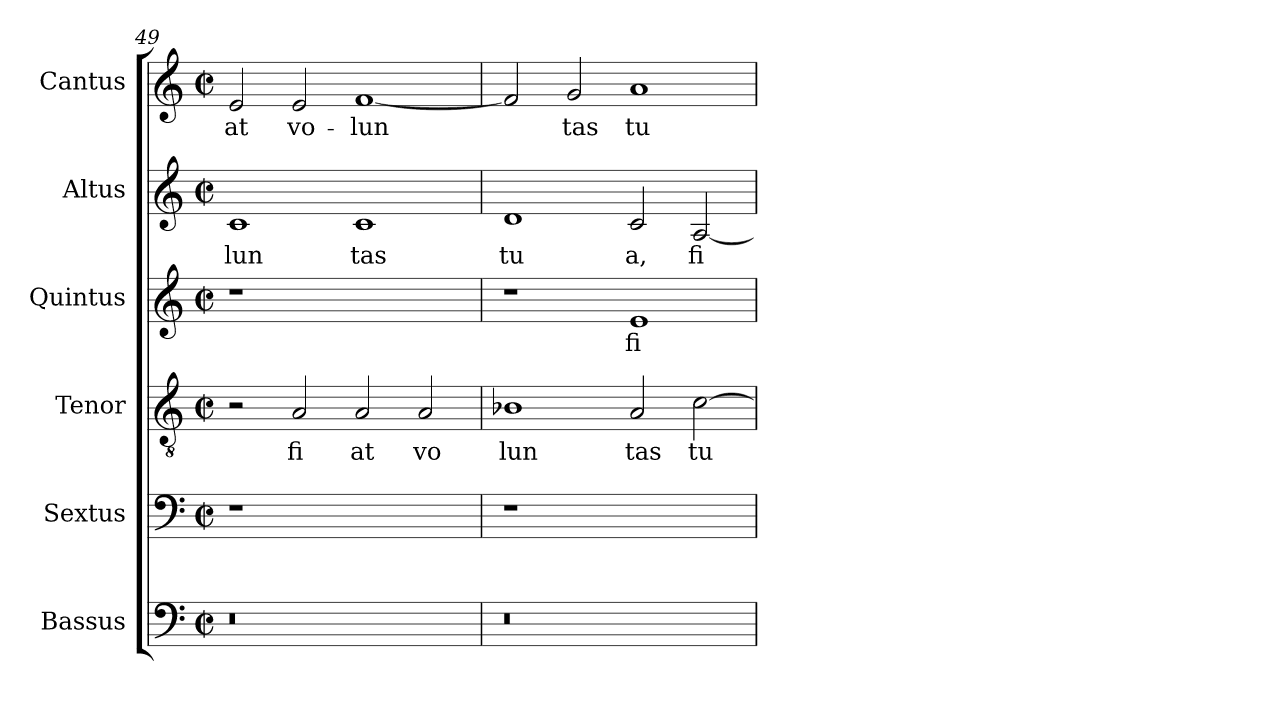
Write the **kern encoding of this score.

**kern	**kern	**kern	**text	**kern	**text	**kern	**text	**kern	**text
*part6	*part5	*part4	*part4	*part3	*part3	*part2	*part2	*part1	*part1
*staff6	*staff5	*staff4	*staff4	*staff3	*staff3	*staff2	*staff2	*staff1	*staff1
*I"Bassus	*I"Sextus	*I"Tenor	*	*I"Quintus	*	*I"Altus	*	*I"Cantus	*
*clefF4	*clefF4	*clefGv2	*	*clefG2	*	*clefG2	*	*clefG2	*
*k[]	*k[]	*k[]	*	*k[]	*	*k[]	*	*k[]	*
*C:	*C:	*C:	*	*C:	*	*C:	*	*C:	*
*M2/2	*M2/2	*M2/2	*	*M2/2	*	*M2/2	*	*M2/2	*
*met(c|)	*met(c|)	*met(c|)	*	*met(c|)	*	*met(c|)	*	*met(c|)	*
=49	=49	=49	=49	=49	=49	=49	=49	=49	=49
!	!	!	!	!	!	!	!LO:LY:b:cj	!	!LO:LY:b:cj
0r	1r	2r	.	1r	.	1c	lun	2e/	-at
!	!	!	!LO:LY:b:cj	!	!	!	!	!	!LO:LY:b:cj
.	.	2A/	fi	.	.	.	.	2e/	vo-
!	!	!	!LO:LY:b:cj	!	!	!	!LO:LY:b:cj	!	!LO:LY:b:cj
.	1ryy	2A/	at	1ryy	.	1c	tas	[<1f	-lun-
!	!	!	!LO:LY:b:cj	!	!	!	!	!	!
.	.	2A/	vo	.	.	.	.	.	.
=50	=50	=50	=50	=50	=50	=50	=50	=50	=50
!	!	!	!LO:LY:b:cj	!	!	!	!LO:LY:b:cj	!	!LO:LY:b:cj
0r	1r	1B-X	lun	1r	.	1d	tu	2f/]	--
!	!	!	!	!	!	!	!	!	!LO:LY:b:cj
.	.	.	.	.	.	.	.	2g/	-tas
!	!	!	!LO:LY:b:cj	!	!LO:LY:b:cj	!	!LO:LY:b:cj	!	!LO:LY:b:cj
.	1ryy	2A/	tas	1e	fi	2c/	a,	1a	tu-
!	!	!	!LO:LY:b:cj	!	!	!	!LO:LY:b:cj	!	!
.	.	[>2c\	tu	.	.	[<2A/	fi	.	.
=	=	=	=	=	=	=	=	=	=
*-	*-	*-	*-	*-	*-	*-	*-	*-	*-
